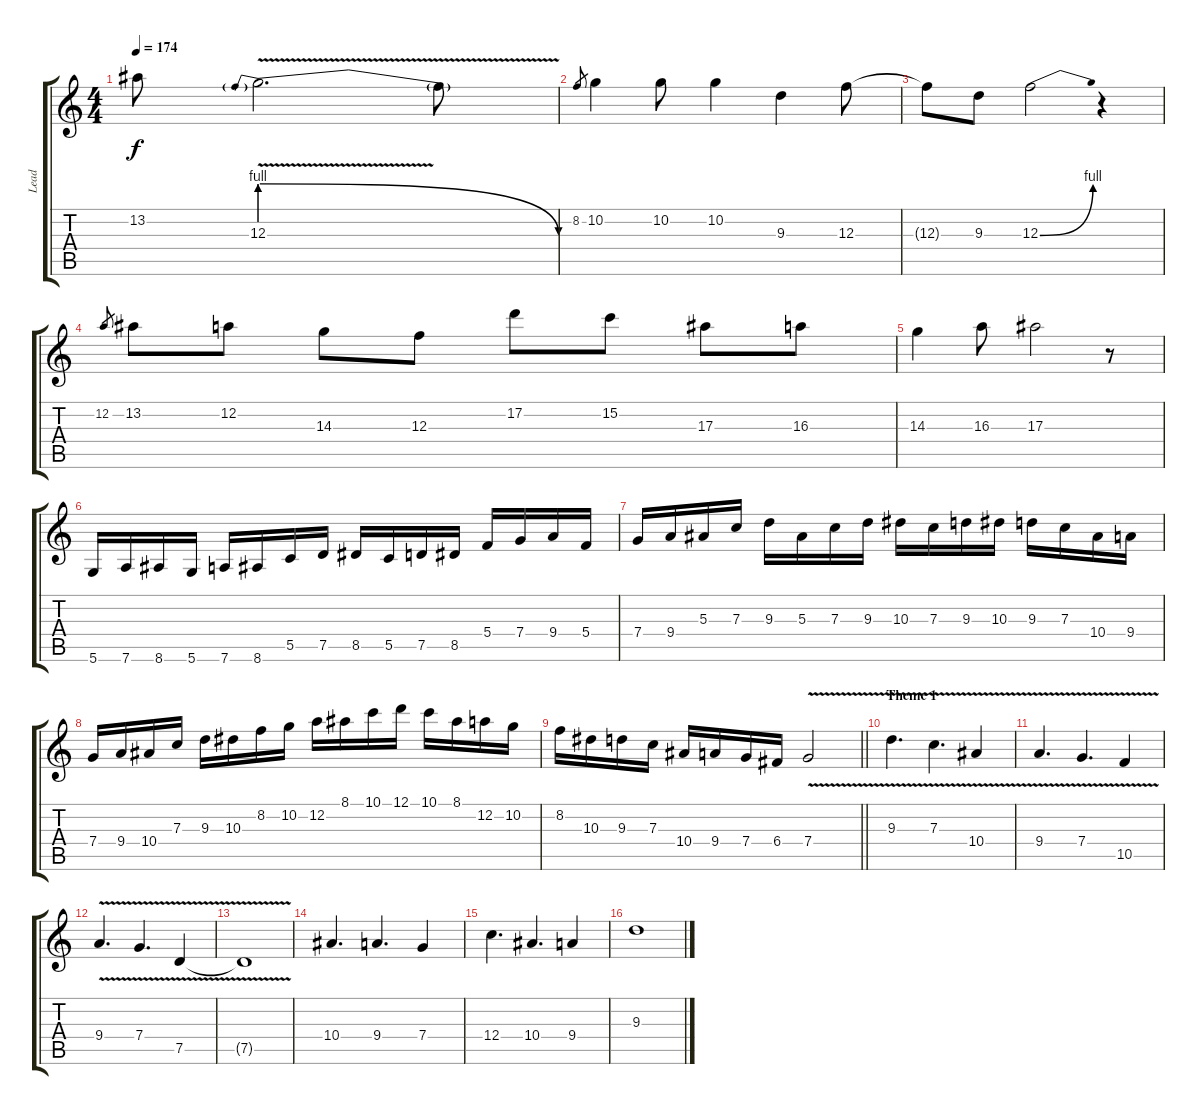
\track ("Lead" "Lead") {instrument overdrivenguitar}
\staff {score tabs}
\tuning (D4 A3 F3 C3 G2 D2) {hide}
\ts (4 4)
\tempo 174
\clef g2
\ks c
13.2.8{dy f} 12.3{be (prebendrelease 0 4 60 0) v}.2{d} 12.3{t}.8 |
8.2.8{gr} 10.2.4 10.2.8 10.2.4 9.3.4 12.3.8 |
12.3{t}.8 9.3.8 12.3{be (bend 0 0 60 4)}.2 r.4 |
12.2.8{gr} 13.2.8 12.2.8 14.3.8 12.3.8 17.2.8 15.2.8 17.3.8 16.3.8 |
14.3.4 16.3.8 17.3.2 r.8 |
5.6.16 7.6.16 8.6.16 5.6.16 7.6.16 8.6.16 5.5.16 7.5.16 8.5.16 5.5.16 7.5.16 8.5.16 5.4.16 7.4.16 9.4.16 5.4.16 |
7.4.16 9.4.16 5.3.16 7.3.16 9.3.16 5.3.16 7.3.16 9.3.16 10.3.16 7.3.16 9.3.16 10.3.16 9.3.16 7.3.16 10.4.16 9.4.16 |
7.4.16 9.4.16 10.4.16 7.3.16 9.3.16 10.3.16 8.2.16 10.2.16 12.2.16 8.1.16 10.1.16 12.1.16 10.1.16 8.1.16 12.2.16 10.2.16 |
\barLineRight lightlight
8.2.16 10.3.16 9.3.16 7.3.16 10.4.16 9.4.16 7.4.16 6.4.16 7.4{v}.2 |
\section ("" "Theme 1")
9.3{v}.4{d} 7.3{v}.4{d} 10.4{v}.4 |
9.4{v}.4{d} 7.4{v}.4{d} 10.5{v}.4 |
9.4{v}.4{d} 7.4{v}.4{d} 7.5{v}.4 |
7.5{t}.1 |
10.4.4{d} 9.4.4{d} 7.4.4 |
12.4.4{d} 10.4.4{d} 9.4.4 |
9.3.1
